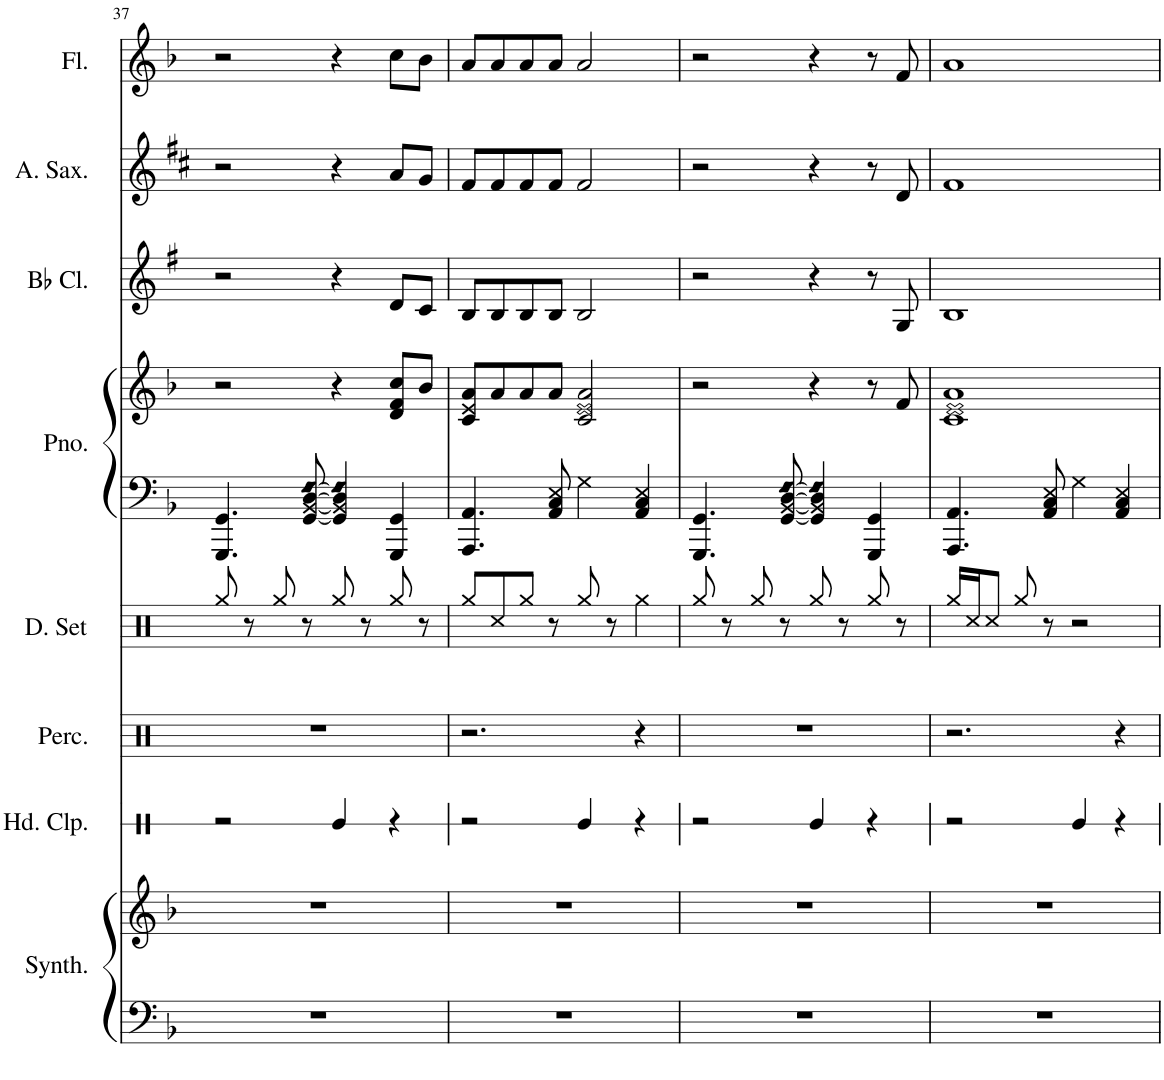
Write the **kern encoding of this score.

**kern	**kern	**kern	**kern	**kern	**kern	**kern	**kern	**kern	**kern
*part8	*part8	*part7	*part6	*part5	*part4	*part4	*part3	*part2	*part1
*staff10	*staff9	*staff8	*staff7	*staff6	*staff5	*staff4	*staff3	*staff2	*staff1
*I"Bass Synthesiser	*	*I"Hand Clap	*I"Percussion	*I"Drumset	*I"Piano	*	*I"Bb Clarinet	*I"Alto Saxophone	*I"Flute
*I'Synth.	*	*I'Hd. Clp.	*I'Perc.	*I'D. Set	*I'Pno.	*	*I'Bb Cl.	*I'A. Sax.	*I'Fl.
!!LO:PB:g=z
*clefF4	*clefG2	*clefX	*clefX	*clefX	*clefF4	*clefG2	*clefG2	*clefG2	*clefG2
*	*	*	*	*	*	*	*Trd1c2	*Trd5c9	*
*k[b-]	*k[b-]	*k[]	*k[]	*k[]	*k[b-]	*k[b-]	*k[f#]	*k[f#c#]	*k[b-]
*M4/4	*M4/4	*M4/4	*M4/4	*M4/4	*M4/4	*M4/4	*M4/4	*M4/4	*M4/4
=37	=37	=37	=37	=37	=37	=37	=37	=37	=37
1r	1r	2r	1r	8Rgg/	4.GGG/ 4.GG/	2r	2r	2r	2r
.	.	.	.	8r	.	.	.	.	.
.	.	.	.	8Rgg/	.	.	.	.	.
!	!	!	!	!	!LO:N:n=4:head=diamond	!	!	!	!
.	.	.	.	8r	[8GG/ [8BB-/ [8D/ [8F/	.	.	.	.
!	!	!	!	!	!LO:N:n=4:head=diamond	!	!	!	!
.	.	4Re/	.	8Rgg/	4GG/] 4BB-/] 4D/] 4F/]	4r	4r	4r	4r
.	.	.	.	8r	.	.	.	.	.
.	.	4r	.	8Rgg/	4GGG/ 4GG/	8d/ 8f/ 8cc/L	8d/L	8a/L	8cc\L
.	.	.	.	8r	.	8b-/J	8c/J	8g/J	8b-\J
=38	=38	=38	=38	=38	=38	=38	=38	=38	=38
1r	1r	2r	2.r	8Rgg/L	4.AAA/ 4.AA/	8c/ 8e/ 8a/L	8B/L	8f#/L	8a/L
.	.	.	.	8Rcc/	.	8a/	8B/	8f#/	8a/
.	.	.	.	8Rgg/J	.	8a/	8B/	8f#/	8a/
.	.	.	.	8r	8AA/ 8C/ 8E/	8a/J	8B/J	8f#/J	8a/J
.	.	4Re/	.	8Rgg/	4G\	2c/ 2e/ 2a/	2B/	2f#/	2a/
.	.	.	.	8r	.	.	.	.	.
.	.	4r	4r	4Rgg\	4AA/ 4C/ 4E/	.	.	.	.
=39	=39	=39	=39	=39	=39	=39	=39	=39	=39
1r	1r	2r	1r	8Rgg/	4.GGG/ 4.GG/	2r	2r	2r	2r
.	.	.	.	8r	.	.	.	.	.
.	.	.	.	8Rgg/	.	.	.	.	.
!	!	!	!	!	!LO:N:n=4:head=diamond	!	!	!	!
.	.	.	.	8r	[8GG/ [8BB-/ [8D/ [8F/	.	.	.	.
!	!	!	!	!	!LO:N:n=4:head=diamond	!	!	!	!
.	.	4Re/	.	8Rgg/	4GG/] 4BB-/] 4D/] 4F/]	4r	4r	4r	4r
.	.	.	.	8r	.	.	.	.	.
.	.	4r	.	8Rgg/	4GGG/ 4GG/	8r	8r	8r	8r
.	.	.	.	8r	.	8f/	8G/	8d/	8f/
=40	=40	=40	=40	=40	=40	=40	=40	=40	=40
1r	1r	2r	2.r	16Rgg/LL	4.AAA/ 4.AA/	1c 1e 1a	1B	1f#	1a
.	.	.	.	16Rcc/J	.	.	.	.	.
.	.	.	.	8Rcc/J	.	.	.	.	.
.	.	.	.	8Rgg/	.	.	.	.	.
.	.	.	.	8r	8AA/ 8C/ 8E/	.	.	.	.
.	.	4Re/	.	2r	4G\	.	.	.	.
.	.	4r	4r	.	4AA/ 4C/ 4E/	.	.	.	.
=	=	=	=	=	=	=	=	=	=
*-	*-	*-	*-	*-	*-	*-	*-	*-	*-
